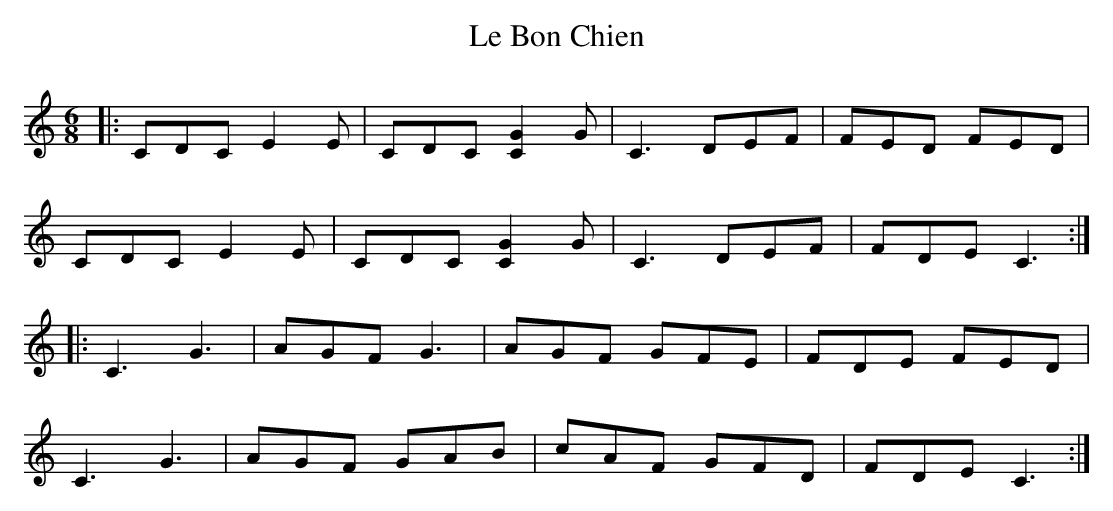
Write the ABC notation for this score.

X:1
T: Le Bon Chien
M: 6/8
L: 1/8
K: Cmaj
|:CDC E2E|CDC [G2C2]G|C3 DEF|FED FED|
CDC E2E|CDC [G2C2]G|C3 DEF|FDE C3:|
|:C3 G3|AGF G3|AGF GFE|FDE FED|
C3 G3|AGF GAB|cAF GFD|FDE C3:|
